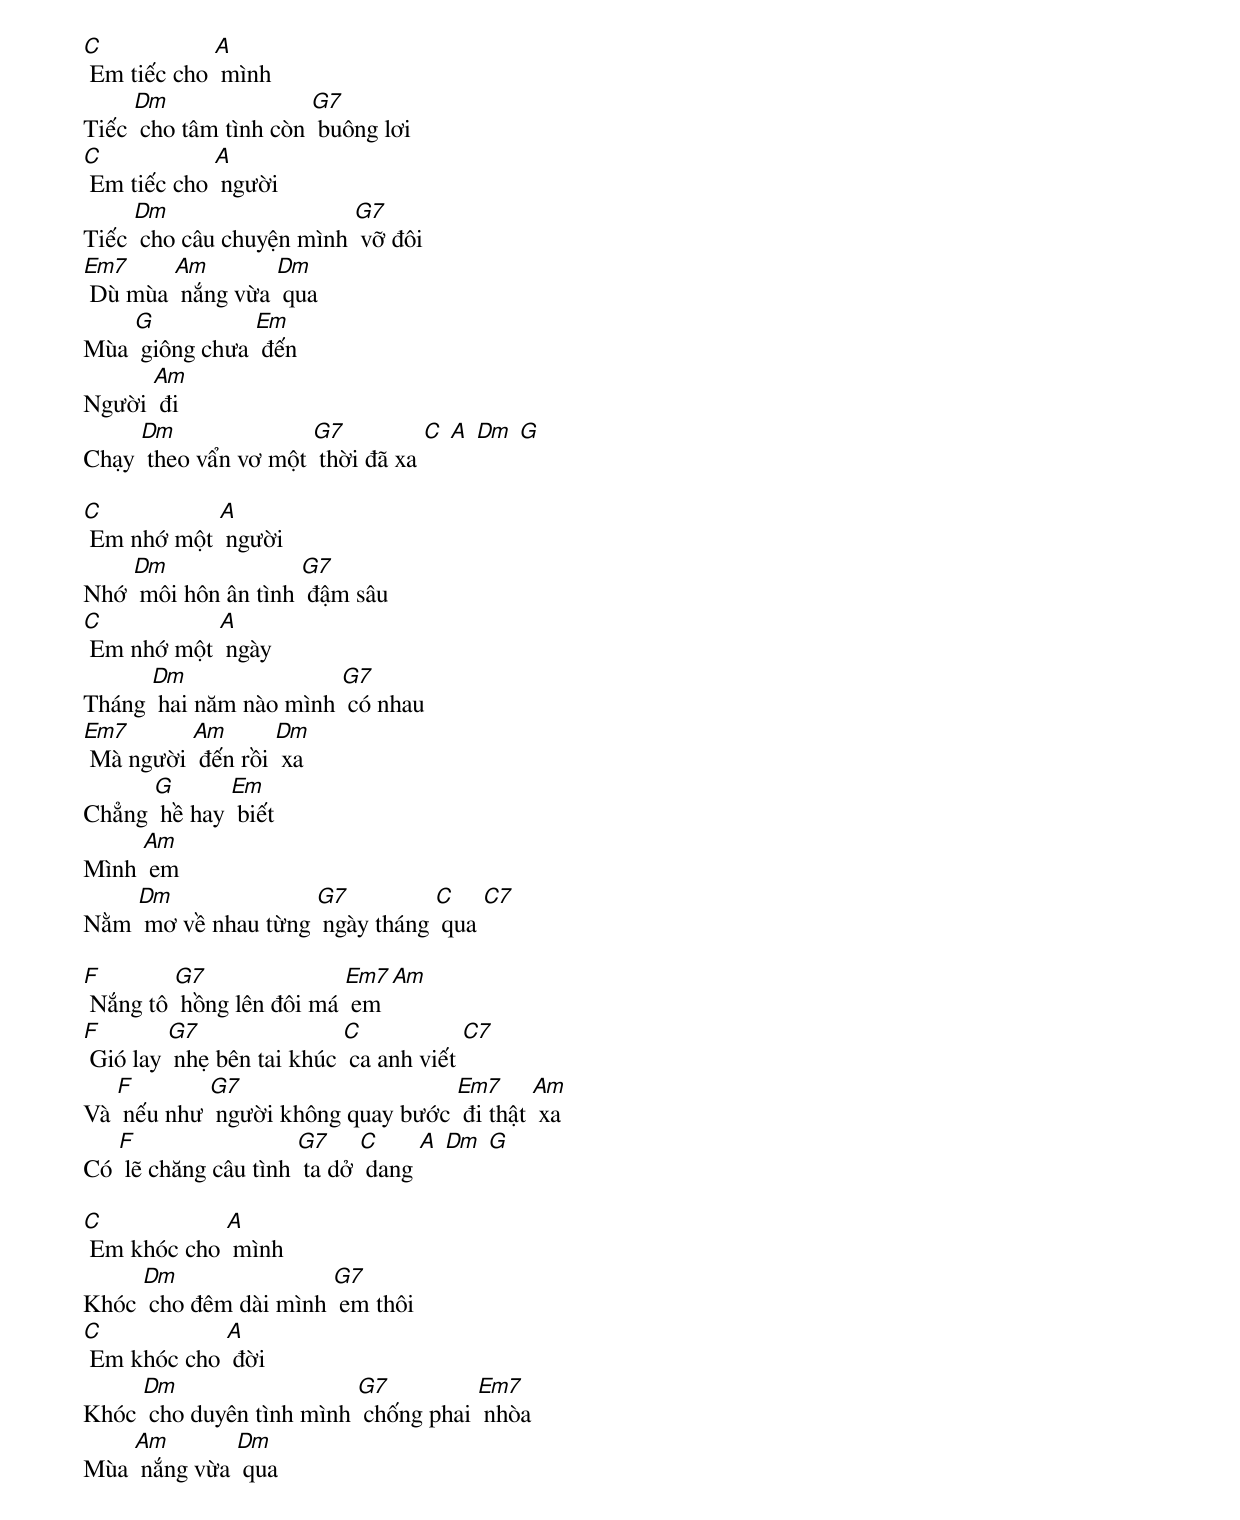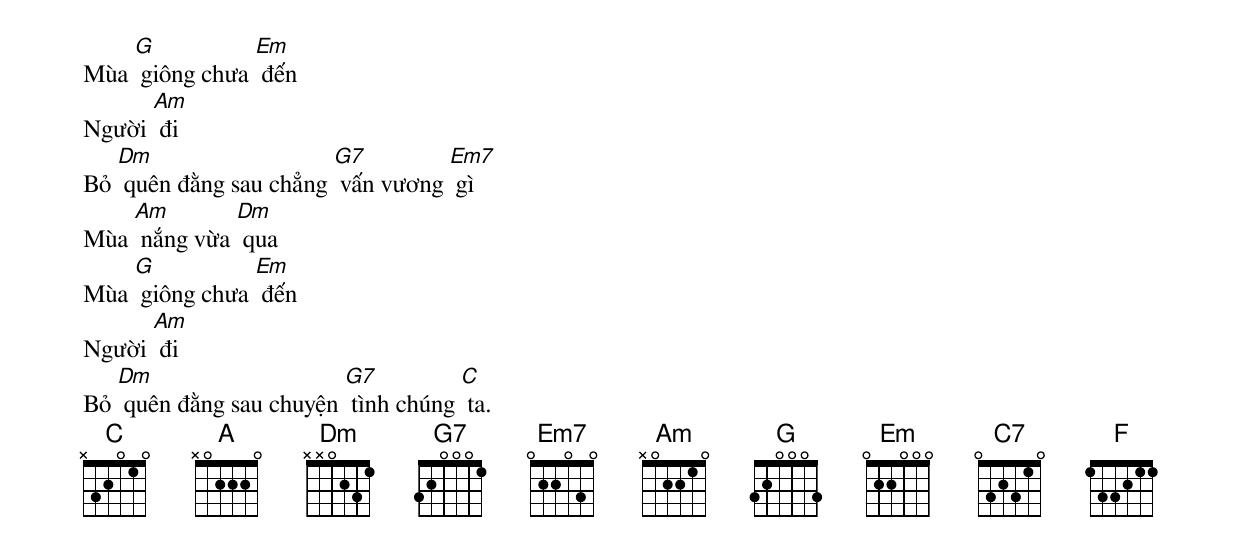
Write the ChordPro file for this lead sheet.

[C] Em tiếc cho [A] mình
Tiếc [Dm] cho tâm tình còn [G7] buông lơi
[C] Em tiếc cho [A] người
Tiếc [Dm] cho câu chuyện mình [G7] vỡ đôi
[Em7] Dù mùa [Am] nắng vừa [Dm] qua
Mùa [G] giông chưa [Em] đến
Người [Am] đi
Chạy [Dm] theo vẩn vơ một [G7] thời đã xa [C] [A] [Dm] [G]

[C] Em nhớ một [A] người
Nhớ [Dm] môi hôn ân tình [G7] đậm sâu
[C] Em nhớ một [A] ngày
Tháng [Dm] hai năm nào mình [G7] có nhau
[Em7] Mà người [Am] đến rồi [Dm] xa
Chẳng [G] hề hay [Em] biết
Mình [Am] em
Nằm [Dm] mơ về nhau từng [G7] ngày tháng [C] qua [C7]

[F] Nắng tô [G7] hồng lên đôi má [Em7] em [Am]
[F] Gió lay [G7] nhẹ bên tai khúc [C] ca anh viết [C7]
Và [F] nếu như [G7] người không quay bước [Em7] đi thật [Am] xa
Có [F] lẽ chăng câu tình [G7] ta dở [C] dang [A] [Dm] [G]

[C] Em khóc cho [A] mình
Khóc [Dm] cho đêm dài mình [G7] em thôi
[C] Em khóc cho [A] đời
Khóc [Dm] cho duyên tình mình [G7] chống phai [Em7] nhòa
Mùa [Am] nắng vừa [Dm] qua
Mùa [G] giông chưa [Em] đến
Người [Am] đi
Bỏ [Dm] quên đằng sau chẳng [G7] vấn vương [Em7] gì
Mùa [Am] nắng vừa [Dm] qua
Mùa [G] giông chưa [Em] đến
Người [Am] đi
Bỏ [Dm] quên đằng sau chuyện [G7] tình chúng [C] ta.
